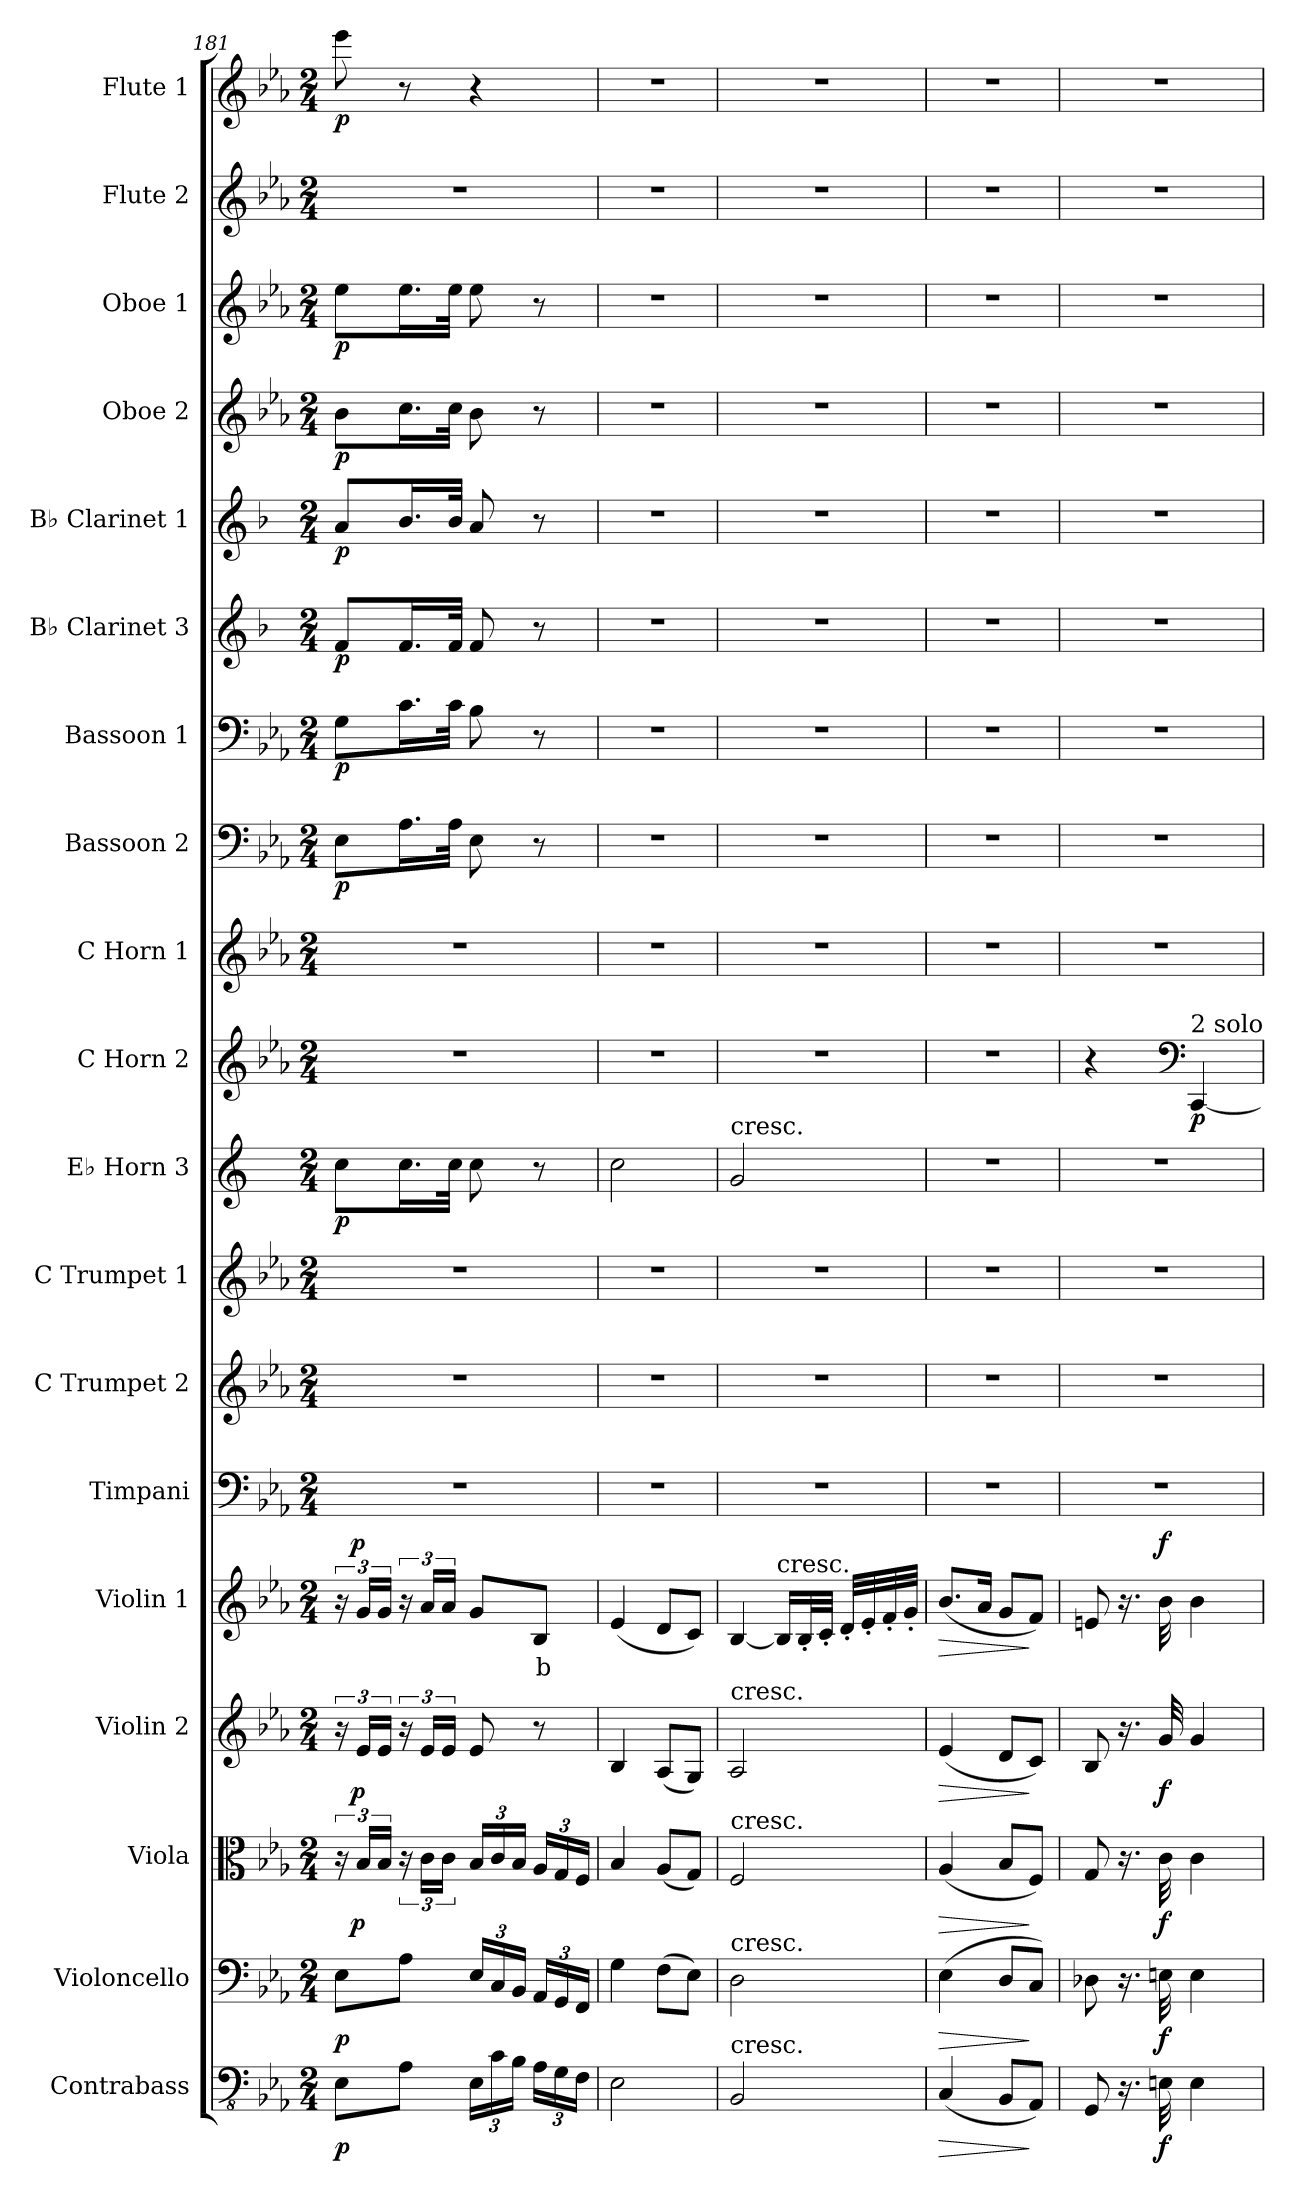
**kern	**dynam	**kern	**dynam	**kern	**dynam	**kern	**dynam	**kern	**text	**dynam	**kern	**kern	**kern	**kern	**dynam	**kern	**dynam	**kern	**kern	**dynam	**kern	**dynam	**kern	**dynam	**kern	**dynam	**kern	**dynam	**kern	**dynam	**kern	**kern	**dynam
*part19	*part19	*part18	*part18	*part17	*part17	*part16	*part16	*part15	*part15	*part15	*part14	*part13	*part12	*part11	*part11	*part10	*part10	*part9	*part8	*part8	*part7	*part7	*part6	*part6	*part5	*part5	*part4	*part4	*part3	*part3	*part2	*part1	*part1
*staff19	*staff19	*staff18	*staff18	*staff17	*staff17	*staff16	*staff16	*staff15	*staff15	*staff15	*staff14	*staff13	*staff12	*staff11	*staff11	*staff10	*staff10	*staff9	*staff8	*staff8	*staff7	*staff7	*staff6	*staff6	*staff5	*staff5	*staff4	*staff4	*staff3	*staff3	*staff2	*staff1	*staff1
*I"Contrabass	*	*I"Violoncello	*	*I"Viola	*	*I"Violin 2	*	*I"Violin 1	*	*	*I"Timpani	*I"C Trumpet 2	*I"C Trumpet 1	*I"E♭ Horn 3	*	*I"C Horn 2	*	*I"C Horn 1	*I"Bassoon 2	*	*I"Bassoon 1	*	*I"B♭ Clarinet 3	*	*I"B♭ Clarinet 1	*	*I"Oboe 2	*	*I"Oboe 1	*	*I"Flute 2	*I"Flute 1	*
*I'Cb	*	*I'Vc	*	*I'Vla	*	*I'Vln 2	*	*I'Vln 1	*	*	*I'Timp	*I'Tpt 2	*I'Tpt 1	*I'Hn 3	*	*I'Hn 2	*	*I'Hn 1	*I'Bsn 2	*	*I'Bsn 1	*	*I'Cl 2	*	*I'Cl 1	*	*I'Ob 2	*	*I'Ob 1	*	*I'Fl 2	*I'Fl 1	*
!!LO:PB:g=z
*clefFv4	*	*clefF4	*	*clefC3	*	*clefG2	*	*clefG2	*	*	*clefF4	*clefG2	*clefG2	*clefG2	*	*clefG2	*	*clefG2	*clefF4	*	*clefF4	*	*clefG2	*	*clefG2	*	*clefG2	*	*clefG2	*	*clefG2	*clefG2	*
*	*	*	*	*	*	*	*	*	*	*	*	*	*	*ITrd5c9	*	*ITrd7c12	*	*ITrd7c12	*	*	*	*	*ITrd1c2	*	*ITrd1c2	*	*	*	*	*	*	*	*
*k[b-e-a-]	*	*k[b-e-a-]	*	*k[b-e-a-]	*	*k[b-e-a-]	*	*k[b-e-a-]	*	*	*k[b-e-a-]	*k[b-e-a-]	*k[b-e-a-]	*k[b-e-a-]	*	*k[b-e-a-]	*	*k[b-e-a-]	*k[b-e-a-]	*	*k[b-e-a-]	*	*k[b-e-a-]	*	*k[b-e-a-]	*	*k[b-e-a-]	*	*k[b-e-a-]	*	*k[b-e-a-]	*k[b-e-a-]	*
*M2/4	*	*M2/4	*	*M2/4	*	*M2/4	*	*M2/4	*	*	*M2/4	*M2/4	*M2/4	*M2/4	*	*M2/4	*	*M2/4	*M2/4	*	*M2/4	*	*M2/4	*	*M2/4	*	*M2/4	*	*M2/4	*	*M2/4	*M2/4	*
=181	=181	=181	=181	=181	=181	=181	=181	=181	=181	=181	=181	=181	=181	=181	=181	=181	=181	=181	=181	=181	=181	=181	=181	=181	=181	=181	=181	=181	=181	=181	=181	=181	=181
!	!LO:DY:b	!	!LO:DY:b	!	!	!	!	!	!	!	!	!	!	!	!LO:DY:b	!	!	!	!	!LO:DY:b	!	!LO:DY:b	!	!LO:DY:b	!	!LO:DY:b	!	!LO:DY:b	!	!LO:DY:b	!	!	!LO:DY:b
8EE-\L	p	8E-\L	p	24r	.	24r	.	24r	.	.	2r	2r	2r	8e-\L	p	2r	.	2r	8E-\L	p	8G\L	p	8e-/L	p	8g/L	p	8b-\L	p	8ee-\L	p	2r	8eee-\	p
!	!	!	!	!	!LO:DY:b	!	!LO:DY:b	!	!	!LO:DY:b	!	!	!	!	!	!	!	!	!	!	!	!	!	!	!	!	!	!	!	!	!	!	!
.	.	.	.	24B-/LL	p	24e-/LL	p	24g/LL	.	p	.	.	.	.	.	.	.	.	.	.	.	.	.	.	.	.	.	.	.	.	.	.	.
.	.	.	.	24B-/JJ	.	24e-/JJ	.	24g/JJ	.	.	.	.	.	.	.	.	.	.	.	.	.	.	.	.	.	.	.	.	.	.	.	.	.
8AA-\J	.	8A-\J	.	24r	.	24r	.	24r	.	.	.	.	.	16.e-\L	.	.	.	.	16.A-\L	.	16.c\L	.	16.e-/L	.	16.a-/L	.	16.cc\L	.	16.ee-\L	.	.	8r	.
.	.	.	.	24c\LL	.	24e-/LL	.	24a-/LL	.	.	.	.	.	.	.	.	.	.	.	.	.	.	.	.	.	.	.	.	.	.	.	.	.
.	.	.	.	24c\JJ	.	24e-/JJ	.	24a-/JJ	.	.	.	.	.	.	.	.	.	.	.	.	.	.	.	.	.	.	.	.	.	.	.	.	.
.	.	.	.	.	.	.	.	.	.	.	.	.	.	32e-\JJk	.	.	.	.	32A-\JJk	.	32c\JJk	.	32e-/JJk	.	32a-/JJk	.	32cc\JJk	.	32ee-\JJk	.	.	.	.
*Xbrackettup	*	*Xbrackettup	*	*Xbrackettup	*	*	*	*	*	*	*	*	*	*	*	*	*	*	*	*	*	*	*	*	*	*	*	*	*	*	*	*	*
24EE-\LL	.	24E-/LL	.	24B-/LL	.	8e-/	.	8g/L	.	.	.	.	.	8e-\	.	.	.	.	8E-\	.	8B-\	.	8e-/	.	8g/	.	8b-\	.	8ee-\	.	.	4r	.
24C\	.	24C/	.	24c/	.	.	.	.	.	.	.	.	.	.	.	.	.	.	.	.	.	.	.	.	.	.	.	.	.	.	.	.	.
24BB-\JJ	.	24BB-/JJ	.	24B-/JJ	.	.	.	.	.	.	.	.	.	.	.	.	.	.	.	.	.	.	.	.	.	.	.	.	.	.	.	.	.
!	!	!	!	!	!	!	!	!	!LO:LY:b:color=#FF0000	!	!	!	!	!	!	!	!	!	!	!	!	!	!	!	!	!	!	!	!	!	!	!	!
24AA-\LL	.	24AA-/LL	.	24A-/LL	.	8r	.	8B-/J	b	.	.	.	.	8r	.	.	.	.	8r	.	8r	.	8r	.	8r	.	8r	.	8r	.	.	.	.
24GG\	.	24GG/	.	24G/	.	.	.	.	.	.	.	.	.	.	.	.	.	.	.	.	.	.	.	.	.	.	.	.	.	.	.	.	.
24FF\JJ	.	24FF/JJ	.	24F/JJ	.	.	.	.	.	.	.	.	.	.	.	.	.	.	.	.	.	.	.	.	.	.	.	.	.	.	.	.	.
=182	=182	=182	=182	=182	=182	=182	=182	=182	=182	=182	=182	=182	=182	=182	=182	=182	=182	=182	=182	=182	=182	=182	=182	=182	=182	=182	=182	=182	=182	=182	=182	=182	=182
2EE-\	.	4G\	.	4B-/	.	4B-/	.	(<4e-/	.	.	2r	2r	2r	2e-\	.	2r	.	2r	2r	.	2r	.	2r	.	2r	.	2r	.	2r	.	2r	2r	.
.	.	(>8F\L	.	(<8A-/L	.	(<8A-/L	.	8d/L	.	.	.	.	.	.	.	.	.	.	.	.	.	.	.	.	.	.	.	.	.	.	.	.	.
.	.	8E-\J)	.	8G/J)	.	8G/J)	.	8c/J)	.	.	.	.	.	.	.	.	.	.	.	.	.	.	.	.	.	.	.	.	.	.	.	.	.
=183	=183	=183	=183	=183	=183	=183	=183	=183	=183	=183	=183	=183	=183	=183	=183	=183	=183	=183	=183	=183	=183	=183	=183	=183	=183	=183	=183	=183	=183	=183	=183	=183	=183
!	!	!	!	!	!	!	!	!	!	!	!	!	!	!LO:TX:a:t=cresc.	!	!	!	!	!	!	!	!	!	!	!	!	!	!	!	!	!	!	!
!	!	!	!	!	!	!LO:TX:a:t=cresc.	!	!	!	!	!	!	!	!	!	!	!	!	!	!	!	!	!	!	!	!	!	!	!	!	!	!	!
!	!	!	!	!LO:TX:a:t=cresc.	!	!	!	!	!	!	!	!	!	!	!	!	!	!	!	!	!	!	!	!	!	!	!	!	!	!	!	!	!
!	!	!LO:TX:a:t=cresc.	!	!	!	!	!	!	!	!	!	!	!	!	!	!	!	!	!	!	!	!	!	!	!	!	!	!	!	!	!	!	!
!LO:TX:a:t=cresc.	!	!	!	!	!	!	!	!	!	!	!	!	!	!	!	!	!	!	!	!	!	!	!	!	!	!	!	!	!	!	!	!	!
2BBB-/	.	2D\	.	2F/	.	2A-/	.	[4B-/	.	.	2r	2r	2r	2B-/	.	2r	.	2r	2r	.	2r	.	2r	.	2r	.	2r	.	2r	.	2r	2r	.
!	!	!	!	!	!	!	!	!LO:TX:a:t=cresc.	!	!	!	!	!	!	!	!	!	!	!	!	!	!	!	!	!	!	!	!	!	!	!	!	!
.	.	.	.	.	.	.	.	16B-/LL]	.	.	.	.	.	.	.	.	.	.	.	.	.	.	.	.	.	.	.	.	.	.	.	.	.
.	.	.	.	.	.	.	.	32B-'/L	.	.	.	.	.	.	.	.	.	.	.	.	.	.	.	.	.	.	.	.	.	.	.	.	.
.	.	.	.	.	.	.	.	32c'/JJJ	.	.	.	.	.	.	.	.	.	.	.	.	.	.	.	.	.	.	.	.	.	.	.	.	.
.	.	.	.	.	.	.	.	32d'/LLL	.	.	.	.	.	.	.	.	.	.	.	.	.	.	.	.	.	.	.	.	.	.	.	.	.
.	.	.	.	.	.	.	.	32e-'/	.	.	.	.	.	.	.	.	.	.	.	.	.	.	.	.	.	.	.	.	.	.	.	.	.
.	.	.	.	.	.	.	.	32f'/	.	.	.	.	.	.	.	.	.	.	.	.	.	.	.	.	.	.	.	.	.	.	.	.	.
.	.	.	.	.	.	.	.	32g'/JJJ	.	.	.	.	.	.	.	.	.	.	.	.	.	.	.	.	.	.	.	.	.	.	.	.	.
=184	=184	=184	=184	=184	=184	=184	=184	=184	=184	=184	=184	=184	=184	=184	=184	=184	=184	=184	=184	=184	=184	=184	=184	=184	=184	=184	=184	=184	=184	=184	=184	=184	=184
!	!LO:HP:b	!	!LO:HP:b	!	!LO:HP:b	!	!LO:HP:b	!	!	!LO:HP:b	!	!	!	!	!	!	!	!	!	!	!	!	!	!	!	!	!	!	!	!	!	!	!
(<4CC/	>	(>4E-\	>	(<4A-/	>	(<4e-/	>	(<8.b-/L	.	>	2r	2r	2r	2r	.	2r	.	2r	2r	.	2r	.	2r	.	2r	.	2r	.	2r	.	2r	2r	.
.	.	.	.	.	.	.	.	16a-/Jk	.	.	.	.	.	.	.	.	.	.	.	.	.	.	.	.	.	.	.	.	.	.	.	.	.
8BBB-/L	.	8D/L	.	8B-/L	.	8d/L	.	8g/L	.	.	.	.	.	.	.	.	.	.	.	.	.	.	.	.	.	.	.	.	.	.	.	.	.
8AAA-/J)	]	8C/J)	]	8F/J)	]	8c/J)	]	8f/J)	.	]	.	.	.	.	.	.	.	.	.	.	.	.	.	.	.	.	.	.	.	.	.	.	.
=185	=185	=185	=185	=185	=185	=185	=185	=185	=185	=185	=185	=185	=185	=185	=185	=185	=185	=185	=185	=185	=185	=185	=185	=185	=185	=185	=185	=185	=185	=185	=185	=185	=185
8GGG/	.	8D-X\	.	8G/	.	8B-/	.	8en/	.	.	2r	2r	2r	2r	.	4r	.	2r	2r	.	2r	.	2r	.	2r	.	2r	.	2r	.	2r	2r	.
16.r	.	16.r	.	16.r	.	16.r	.	16.r	.	.	.	.	.	.	.	.	.	.	.	.	.	.	.	.	.	.	.	.	.	.	.	.	.
!	!LO:DY:b	!	!LO:DY:b	!	!LO:DY:b	!	!LO:DY:b	!	!	!LO:DY:b	!	!	!	!	!	!	!	!	!	!	!	!	!	!	!	!	!	!	!	!	!	!	!
32EEn\	f	32En\	f	32c\	f	32g/	f	32b-\	.	f	.	.	.	.	.	.	.	.	.	.	.	.	.	.	.	.	.	.	.	.	.	.	.
*	*	*	*	*	*	*	*	*	*	*	*	*	*	*	*	*clefF4	*	*	*	*	*	*	*	*	*	*	*	*	*	*	*	*	*
!	!	!	!	!	!	!	!	!	!	!	!	!	!	!	!	!LO:TX:a:t=2 solo	!	!	!	!	!	!	!	!	!	!	!	!	!	!	!	!	!
!	!	!	!	!	!	!	!	!	!	!	!	!	!	!	!	!	!LO:DY:b	!	!	!	!	!	!	!	!	!	!	!	!	!	!	!	!
4EE\	.	4E\	.	4c\	.	4g/	.	4b-\	.	.	.	.	.	.	.	[4CCC/	p	.	.	.	.	.	.	.	.	.	.	.	.	.	.	.	.
=	=	=	=	=	=	=	=	=	=	=	=	=	=	=	=	=	=	=	=	=	=	=	=	=	=	=	=	=	=	=	=	=	=
*-	*-	*-	*-	*-	*-	*-	*-	*-	*-	*-	*-	*-	*-	*-	*-	*-	*-	*-	*-	*-	*-	*-	*-	*-	*-	*-	*-	*-	*-	*-	*-	*-	*-
